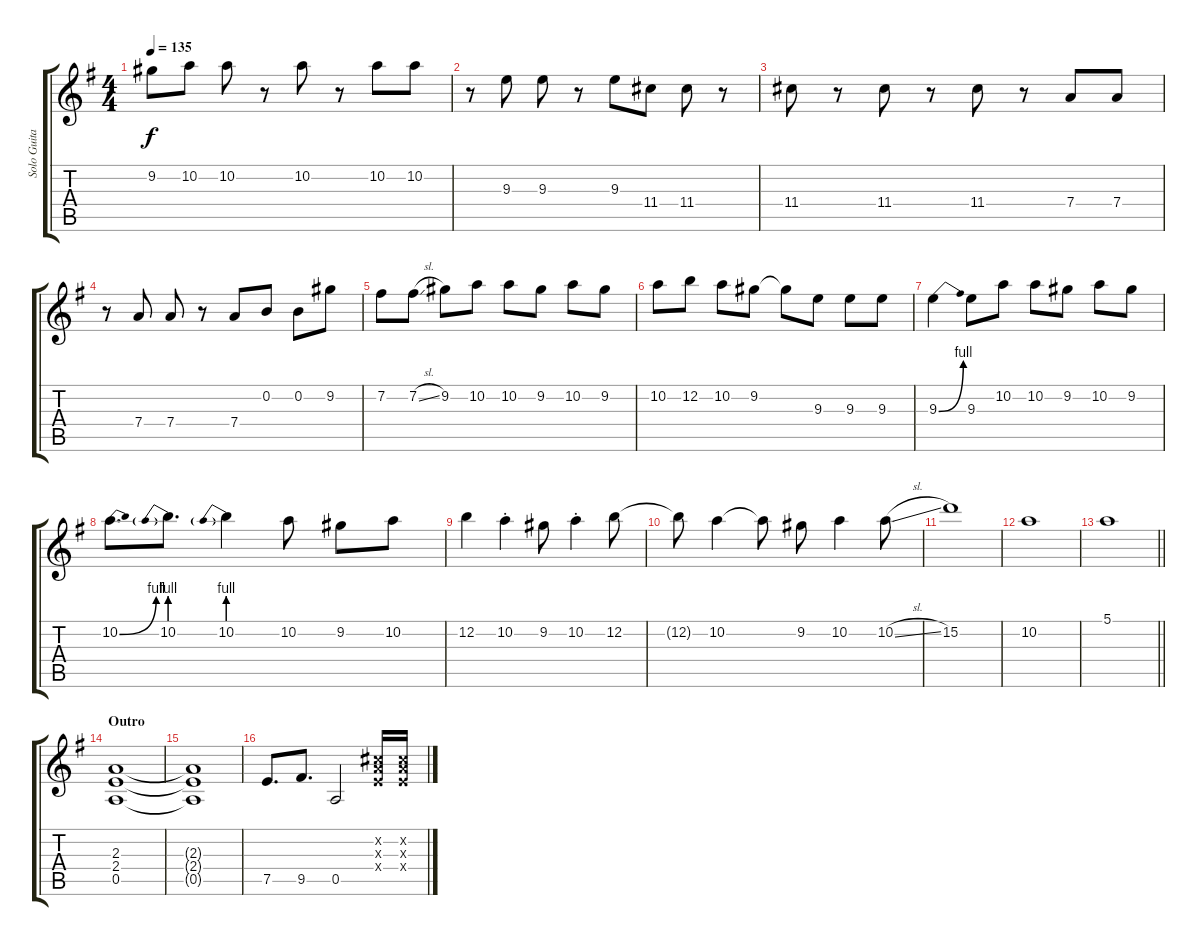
\track ("Solo Guitar" "Solo Guita") {instrument overdrivenguitar}
\staff {score tabs}
\tuning (E4 B3 G3 D3 A2 E2) {hide}
\ts (4 4)
\tempo 135
\clef g2
\ks g
9.2.8{dy f} 10.2.8 10.2.8 r.8 10.2.8 r.8 10.2.8 10.2.8 |
r.8 9.3.8 9.3.8 r.8 9.3.8 11.4.8 11.4.8 r.8 |
11.4.8 r.8 11.4.8 r.8 11.4.8 r.8 7.4.8 7.4.8 |
r.8 7.4.8 7.4.8 r.8 7.4.8 0.2.8 0.2.8 9.2.8 |
7.2.8 7.2{sl}.8 9.2.8 10.2.8 10.2.8 9.2.8 10.2.8 9.2.8 |
10.2.8 12.2.8 10.2.8 9.2.8 9.2{t}.8 9.3.8 9.3.8 9.3.8 |
9.3{be (bend 0 0 60 4)}.4 9.3.8 10.2.8 10.2.8 9.2.8 10.2.8 9.2.8 |
10.2{be (bend 0 0 60 4)}.8{d} 10.2{be (prebend 0 4 60 4)}.8{d} 10.2{be (prebend 0 4 60 4)}.4 10.2.8 9.2.8 10.2.8 |
12.2.4 10.2{st}.4 9.2.8 10.2{st}.4 12.2.8 |
12.2{t}.8 10.2.4 10.2{t}.8 9.2.8 10.2.4 10.2{sl}.8 |
15.2.1 |
10.2.1 |
\barLineRight lightlight
5.1.1 |
\section ("" "Outro")
(2.3 2.4 0.5).1 |
(2.3{t} 2.4{t} 0.5{t}).1 |
7.5.8{d} 9.5.8{d} 0.5.2 (2.2{x} 2.3{x} 2.4{x}).16 (2.2{x} 2.3{x} 2.4{x}).16
